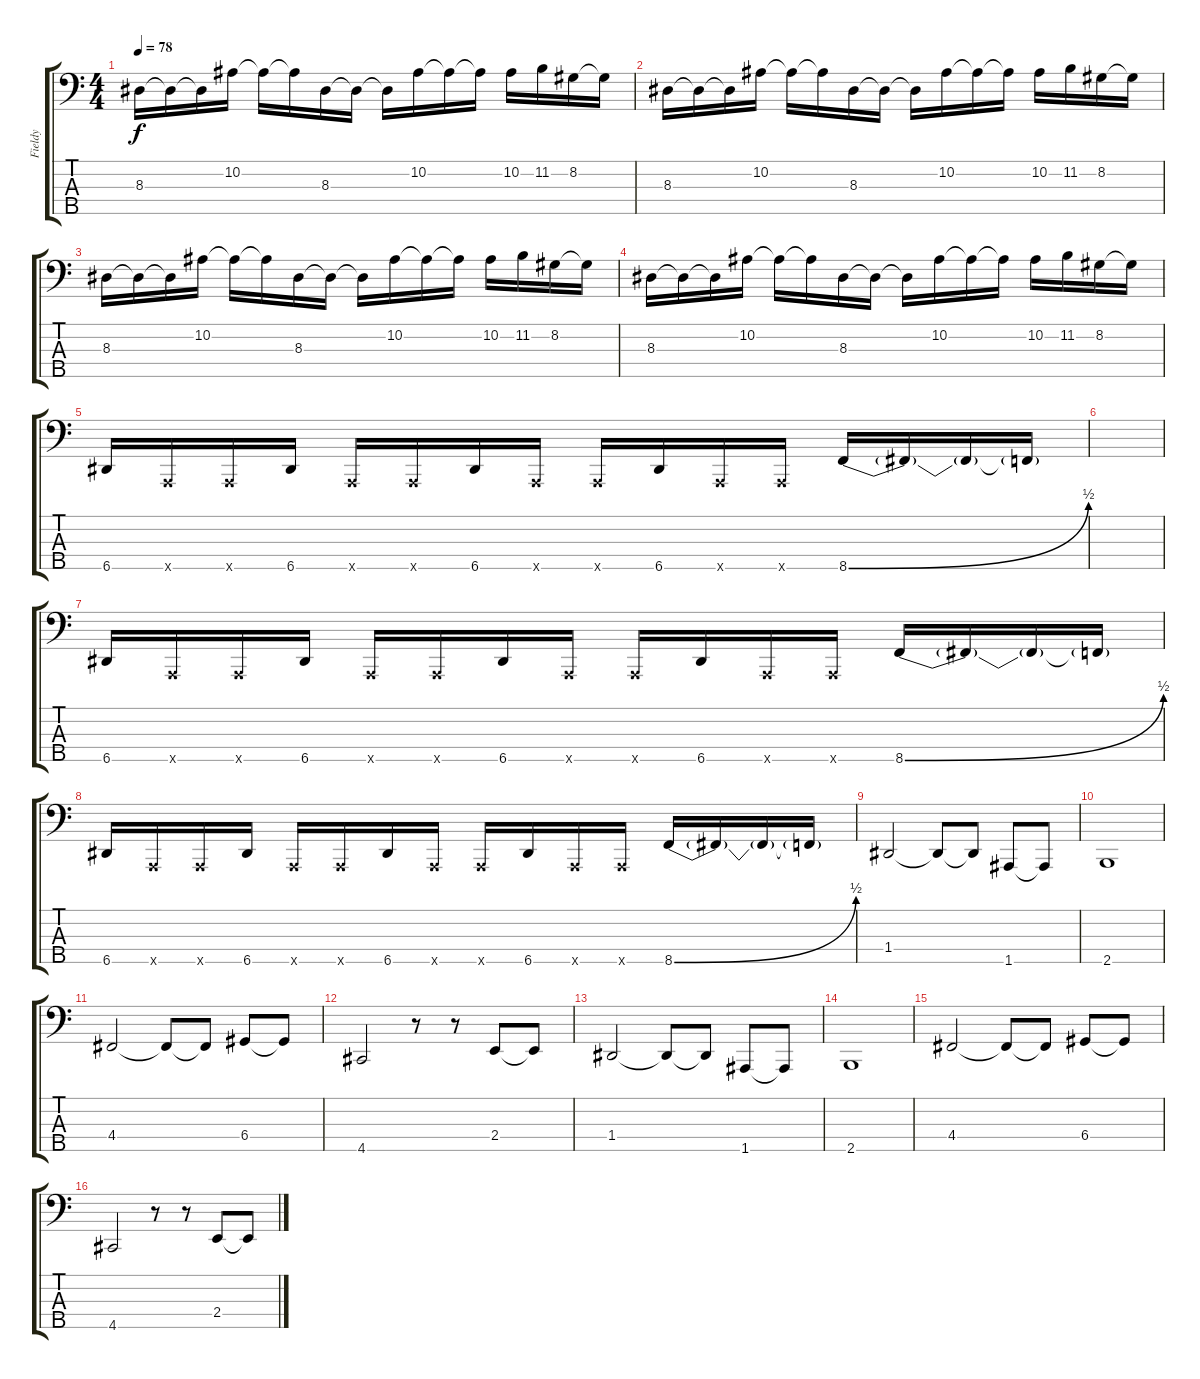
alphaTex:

\track ("Fieldy" "Fieldy") {instrument slapbass1}
\staff {score tabs}
\tuning (F2 C2 G1 D1 A0) {hide}
\ts (4 4)
\tempo 78
\clef f4
\ks c
8.3.16{dy f} 8.3{t}.16 8.3{t}.16 10.2.16 10.2{t}.16 10.2{t}.16 8.3.16 8.3{t}.16 8.3{t}.16 10.2.16 10.2{t}.16 10.2{t}.16 10.2.16 11.2.16 8.2.16 8.2{t}.16 |
8.3.16 8.3{t}.16 8.3{t}.16 10.2.16 10.2{t}.16 10.2{t}.16 8.3.16 8.3{t}.16 8.3{t}.16 10.2.16 10.2{t}.16 10.2{t}.16 10.2.16 11.2.16 8.2.16 8.2{t}.16 |
8.3.16 8.3{t}.16 8.3{t}.16 10.2.16 10.2{t}.16 10.2{t}.16 8.3.16 8.3{t}.16 8.3{t}.16 10.2.16 10.2{t}.16 10.2{t}.16 10.2.16 11.2.16 8.2.16 8.2{t}.16 |
8.3.16 8.3{t}.16 8.3{t}.16 10.2.16 10.2{t}.16 10.2{t}.16 8.3.16 8.3{t}.16 8.3{t}.16 10.2.16 10.2{t}.16 10.2{t}.16 10.2.16 11.2.16 8.2.16 8.2{t}.16 |
6.5.16{volume 16 instrument slapbass1} 0.5{x}.16 0.5{x}.16 6.5.16 0.5{x}.16 0.5{x}.16 6.5.16 0.5{x}.16 0.5{x}.16 6.5.16 0.5{x}.16 0.5{x}.16 8.5{be (bend 0 0 60 2)}.16 8.5{t}.16 8.5{t}.16 8.5{t}.16 |
|
6.5.16 0.5{x}.16 0.5{x}.16 6.5.16 0.5{x}.16 0.5{x}.16 6.5.16 0.5{x}.16 0.5{x}.16 6.5.16 0.5{x}.16 0.5{x}.16 8.5{be (bend 0 0 60 2)}.16 8.5{t}.16 8.5{t}.16 8.5{t}.16 |
6.5.16 0.5{x}.16 0.5{x}.16 6.5.16 0.5{x}.16 0.5{x}.16 6.5.16 0.5{x}.16 0.5{x}.16 6.5.16 0.5{x}.16 0.5{x}.16 8.5{be (bend 0 0 60 2)}.16 8.5{t}.16 8.5{t}.16 8.5{t}.16 |
1.4.2{instrument electricbassfinger} 1.4{t}.8 1.4{t}.8 1.5.8 1.5{t}.8 |
2.5.1 |
4.4.2 4.4{t}.8 4.4{t}.8 6.4.8 6.4{t}.8 |
4.5.2 r.8 r.8 2.4.8 2.4{t}.8 |
1.4.2 1.4{t}.8 1.4{t}.8 1.5.8 1.5{t}.8 |
2.5.1 |
4.4.2 4.4{t}.8 4.4{t}.8 6.4.8 6.4{t}.8 |
4.5.2 r.8 r.8 2.4.8 2.4{t}.8
